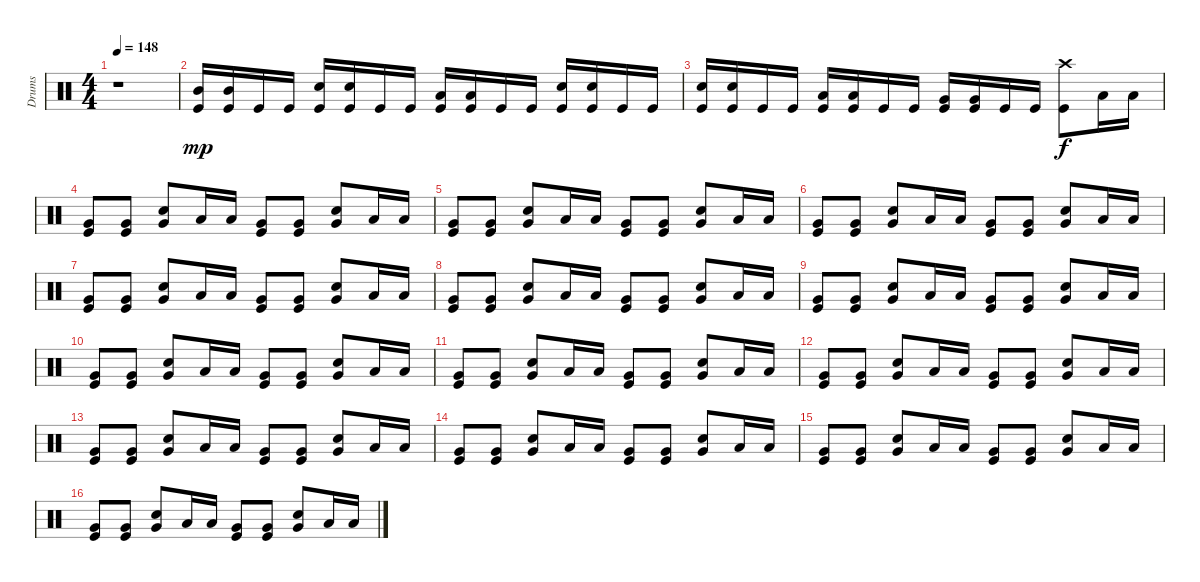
\track ("Drums" "Drums") {instrument percussion}
\staff {score}
\articulation defaults
\ts (4 4)
\tempo 148
\clef neutral
\ks c
r.1{dy mp} |
("Mid Tom (hit)" "Kick (hit)").16 ("Mid Tom (hit)" "Kick (hit)").16 "Kick (hit)".16 "Kick (hit)".16 ("Electric Snare (hit)" "Kick (hit)").16 ("Electric Snare (hit)" "Kick (hit)").16 "Kick (hit)".16 "Kick (hit)".16 ("Low Tom (hit)" "Kick (hit)").16 ("Low Tom (hit)" "Kick (hit)").16 "Kick (hit)".16 "Kick (hit)".16 ("Electric Snare (hit)" "Kick (hit)").16 ("Electric Snare (hit)" "Kick (hit)").16 "Kick (hit)".16 "Kick (hit)".16 |
("Electric Snare (hit)" "Kick (hit)").16 ("Electric Snare (hit)" "Kick (hit)").16 "Kick (hit)".16 "Kick (hit)".16 ("Low Tom (hit)" "Kick (hit)").16 ("Low Tom (hit)" "Kick (hit)").16 "Kick (hit)".16 "Kick (hit)".16 ("Very Low Tom (hit)" "Kick (hit)").16 ("Very Low Tom (hit)" "Kick (hit)").16 "Kick (hit)".16 "Kick (hit)".16 ("Crash high (hit)" "Kick (hit)").8{dy f} "Low Tom (hit)".16 "Low Tom (hit)".16 |
("Very Low Tom (hit)" "Kick (hit)").8 ("Very Low Tom (hit)" "Kick (hit)").8 ("Very Low Tom (hit)" "Electric Snare (hit)").8 "Low Tom (hit)".16 "Low Tom (hit)".16 ("Very Low Tom (hit)" "Kick (hit)").8 ("Very Low Tom (hit)" "Kick (hit)").8 ("Very Low Tom (hit)" "Electric Snare (hit)").8 "Low Tom (hit)".16 "Low Tom (hit)".16 |
("Very Low Tom (hit)" "Kick (hit)").8 ("Very Low Tom (hit)" "Kick (hit)").8 ("Very Low Tom (hit)" "Electric Snare (hit)").8 "Low Tom (hit)".16 "Low Tom (hit)".16 ("Very Low Tom (hit)" "Kick (hit)").8 ("Very Low Tom (hit)" "Kick (hit)").8 ("Very Low Tom (hit)" "Electric Snare (hit)").8 "Low Tom (hit)".16 "Low Tom (hit)".16 |
("Very Low Tom (hit)" "Kick (hit)").8 ("Very Low Tom (hit)" "Kick (hit)").8 ("Very Low Tom (hit)" "Electric Snare (hit)").8 "Low Tom (hit)".16 "Low Tom (hit)".16 ("Very Low Tom (hit)" "Kick (hit)").8 ("Very Low Tom (hit)" "Kick (hit)").8 ("Very Low Tom (hit)" "Electric Snare (hit)").8 "Low Tom (hit)".16 "Low Tom (hit)".16 |
("Very Low Tom (hit)" "Kick (hit)").8 ("Very Low Tom (hit)" "Kick (hit)").8 ("Very Low Tom (hit)" "Electric Snare (hit)").8 "Low Tom (hit)".16 "Low Tom (hit)".16 ("Very Low Tom (hit)" "Kick (hit)").8 ("Very Low Tom (hit)" "Kick (hit)").8 ("Very Low Tom (hit)" "Electric Snare (hit)").8 "Low Tom (hit)".16 "Low Tom (hit)".16 |
("Very Low Tom (hit)" "Kick (hit)").8 ("Very Low Tom (hit)" "Kick (hit)").8 ("Very Low Tom (hit)" "Electric Snare (hit)").8 "Low Tom (hit)".16 "Low Tom (hit)".16 ("Very Low Tom (hit)" "Kick (hit)").8 ("Very Low Tom (hit)" "Kick (hit)").8 ("Very Low Tom (hit)" "Electric Snare (hit)").8 "Low Tom (hit)".16 "Low Tom (hit)".16 |
("Very Low Tom (hit)" "Kick (hit)").8 ("Very Low Tom (hit)" "Kick (hit)").8 ("Very Low Tom (hit)" "Electric Snare (hit)").8 "Low Tom (hit)".16 "Low Tom (hit)".16 ("Very Low Tom (hit)" "Kick (hit)").8 ("Very Low Tom (hit)" "Kick (hit)").8 ("Very Low Tom (hit)" "Electric Snare (hit)").8 "Low Tom (hit)".16 "Low Tom (hit)".16 |
("Very Low Tom (hit)" "Kick (hit)").8 ("Very Low Tom (hit)" "Kick (hit)").8 ("Very Low Tom (hit)" "Electric Snare (hit)").8 "Low Tom (hit)".16 "Low Tom (hit)".16 ("Very Low Tom (hit)" "Kick (hit)").8 ("Very Low Tom (hit)" "Kick (hit)").8 ("Very Low Tom (hit)" "Electric Snare (hit)").8 "Low Tom (hit)".16 "Low Tom (hit)".16 |
("Very Low Tom (hit)" "Kick (hit)").8 ("Very Low Tom (hit)" "Kick (hit)").8 ("Very Low Tom (hit)" "Electric Snare (hit)").8 "Low Tom (hit)".16 "Low Tom (hit)".16 ("Very Low Tom (hit)" "Kick (hit)").8 ("Very Low Tom (hit)" "Kick (hit)").8 ("Very Low Tom (hit)" "Electric Snare (hit)").8 "Low Tom (hit)".16 "Low Tom (hit)".16 |
("Very Low Tom (hit)" "Kick (hit)").8 ("Very Low Tom (hit)" "Kick (hit)").8 ("Very Low Tom (hit)" "Electric Snare (hit)").8 "Low Tom (hit)".16 "Low Tom (hit)".16 ("Very Low Tom (hit)" "Kick (hit)").8 ("Very Low Tom (hit)" "Kick (hit)").8 ("Very Low Tom (hit)" "Electric Snare (hit)").8 "Low Tom (hit)".16 "Low Tom (hit)".16 |
("Very Low Tom (hit)" "Kick (hit)").8 ("Very Low Tom (hit)" "Kick (hit)").8 ("Very Low Tom (hit)" "Electric Snare (hit)").8 "Low Tom (hit)".16 "Low Tom (hit)".16 ("Very Low Tom (hit)" "Kick (hit)").8 ("Very Low Tom (hit)" "Kick (hit)").8 ("Very Low Tom (hit)" "Electric Snare (hit)").8 "Low Tom (hit)".16 "Low Tom (hit)".16 |
("Very Low Tom (hit)" "Kick (hit)").8 ("Very Low Tom (hit)" "Kick (hit)").8 ("Very Low Tom (hit)" "Electric Snare (hit)").8 "Low Tom (hit)".16 "Low Tom (hit)".16 ("Very Low Tom (hit)" "Kick (hit)").8 ("Very Low Tom (hit)" "Kick (hit)").8 ("Very Low Tom (hit)" "Electric Snare (hit)").8 "Low Tom (hit)".16 "Low Tom (hit)".16 |
("Very Low Tom (hit)" "Kick (hit)").8 ("Very Low Tom (hit)" "Kick (hit)").8 ("Very Low Tom (hit)" "Electric Snare (hit)").8 "Low Tom (hit)".16 "Low Tom (hit)".16 ("Very Low Tom (hit)" "Kick (hit)").8 ("Very Low Tom (hit)" "Kick (hit)").8 ("Very Low Tom (hit)" "Electric Snare (hit)").8 "Low Tom (hit)".16 "Low Tom (hit)".16 |
("Very Low Tom (hit)" "Kick (hit)").8 ("Very Low Tom (hit)" "Kick (hit)").8 ("Very Low Tom (hit)" "Electric Snare (hit)").8 "Low Tom (hit)".16 "Low Tom (hit)".16 ("Very Low Tom (hit)" "Kick (hit)").8 ("Very Low Tom (hit)" "Kick (hit)").8 ("Very Low Tom (hit)" "Electric Snare (hit)").8 "Low Tom (hit)".16 "Low Tom (hit)".16
